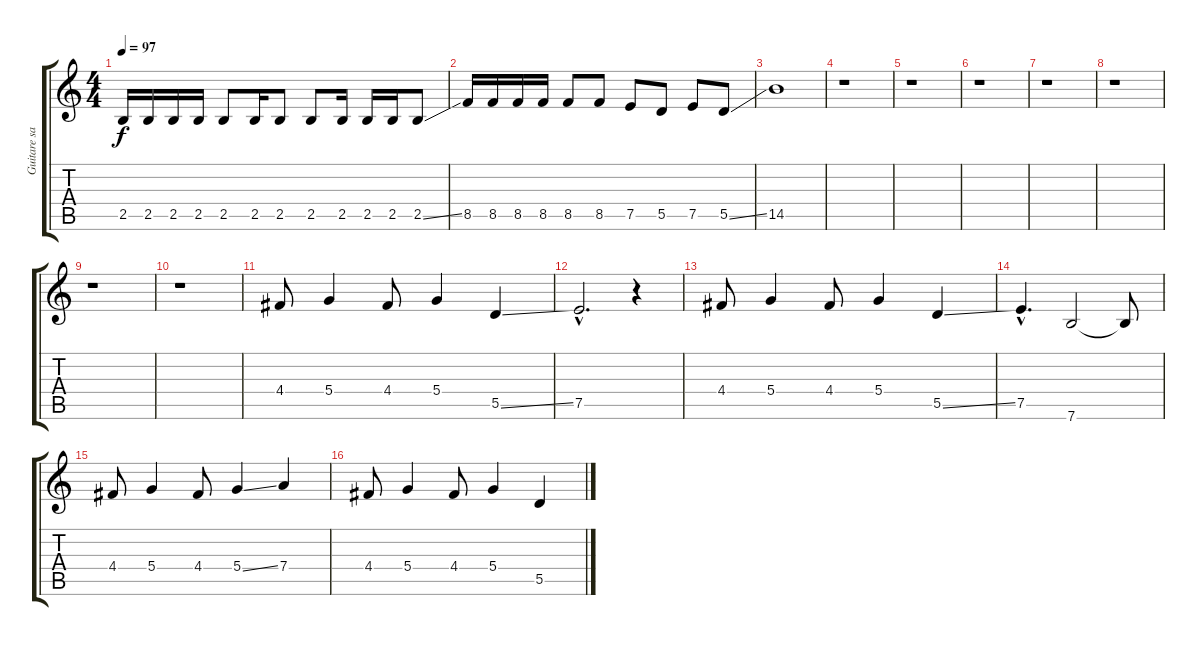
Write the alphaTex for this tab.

\track ("Guitare saturée" "Guitare sa") {instrument overdrivenguitar}
\staff {score tabs}
\tuning (E4 B3 G3 D3 A2 E2) {hide}
\ts (4 4)
\tempo 97
\clef g2
\ks c
2.5.16{dy f} 2.5.16 2.5.16 2.5.16 2.5.8 2.5.16 2.5.8 2.5.8 2.5.16 2.5.16 2.5.16 2.5{ss}.8 |
8.5.16 8.5.16 8.5.16 8.5.16 8.5.8 8.5.8 7.5.8 5.5.8 7.5.8 5.5{ss}.8 |
14.5.1 |
r.1 |
r.1 |
r.1 |
r.1 |
r.1 |
r.1 |
r.1 |
4.4.8 5.4.4 4.4.8 5.4.4 5.5{ss}.4 |
7.5{hac}.2{d} r.4 |
4.4.8 5.4.4 4.4.8 5.4.4 5.5{ss}.4 |
7.5{hac}.4{d} 7.6.2 7.6{t}.8 |
4.4.8 5.4.4 4.4.8 5.4{ss}.4 7.4.4 |
4.4.8 5.4.4 4.4.8 5.4.4 5.5{ss}.4
